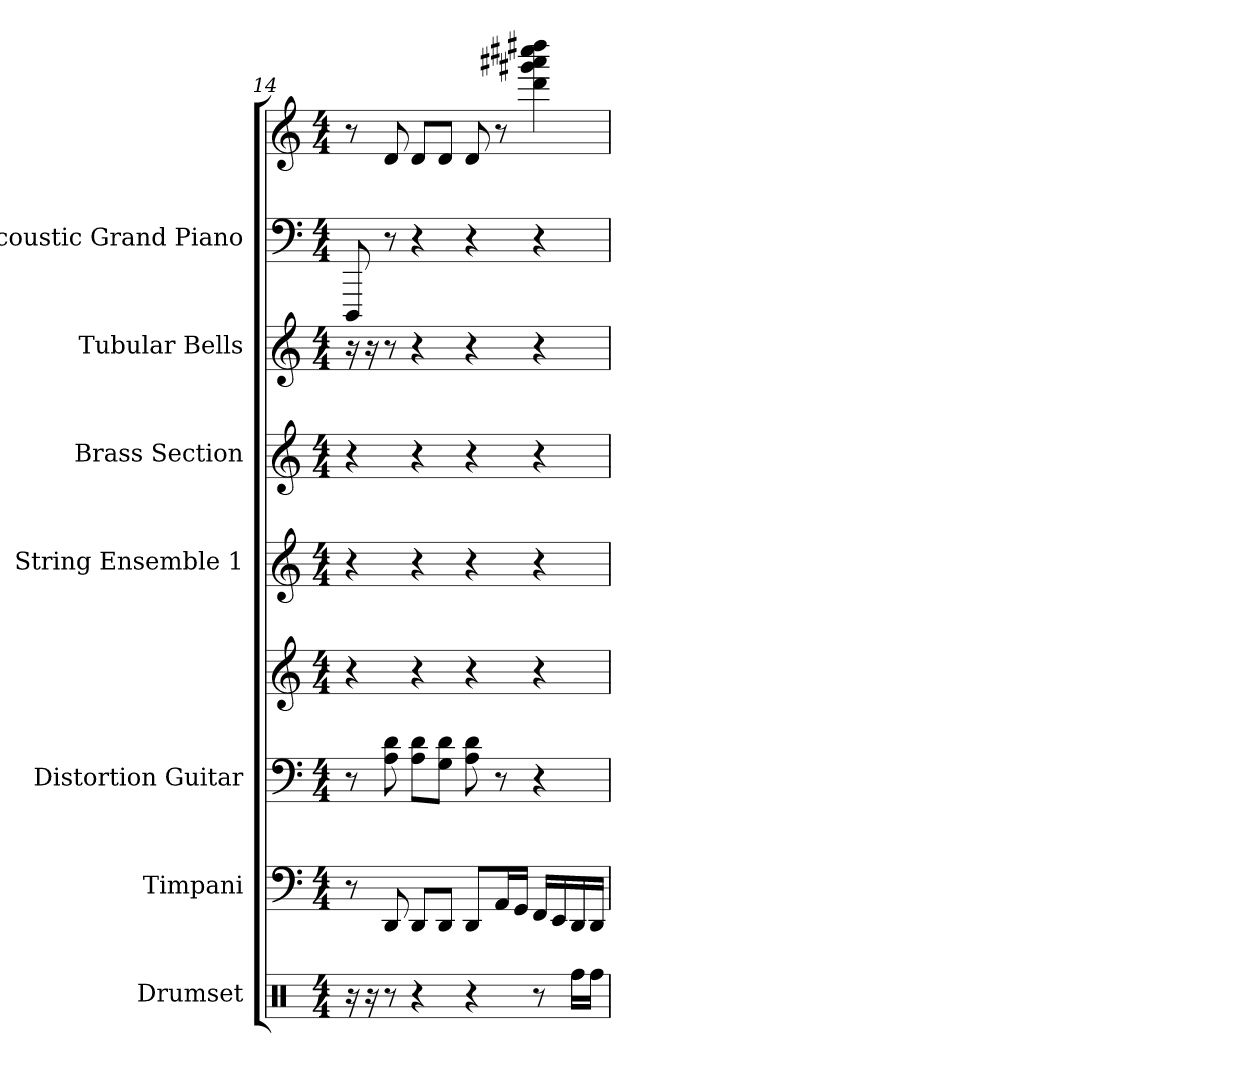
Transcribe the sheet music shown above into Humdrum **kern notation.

**kern	**kern	**kern	**kern	**kern	**kern	**kern	**kern	**kern
*part7	*part6	*part5	*part5	*part4	*part3	*part2	*part1	*part1
*staff9	*staff8	*staff7	*staff6	*staff5	*staff4	*staff3	*staff2	*staff1
*I"Drumset	*I"Timpani	*I"Distortion Guitar	*	*I"String Ensemble 1	*I"Brass Section	*I"Tubular Bells	*I"Acoustic Grand Piano	*
*I'Drs.	*I'Timp	*	*	*I'Str	*I'Brs	*I'Tbells	*I'Pno	*
*clefX	*clefF4	*clefF4	*clefG2	*clefG2	*clefG2	*clefG2	*clefF4	*clefG2
*k[]	*k[]	*k[]	*k[]	*k[]	*k[]	*k[]	*k[]	*k[]
*M4/4	*M4/4	*M4/4	*M4/4	*M4/4	*M4/4	*M4/4	*M4/4	*M4/4
=14	=14	=14	=14	=14	=14	=14	=14	=14
16r	8r	8r	4r	4r	4r	16r	8DDD	8r
16r	.	.	.	.	.	16r	.	.
8r	8DD	8A 8d	.	.	.	8r	8r	8d
4r	8DDL	8d 8AL	4r	4r	4r	4r	4r	8dL
.	8DDJ	8d 8GJ	.	.	.	.	.	8dJ
4r	8DDL	8d 8A	4r	4r	4r	4r	4r	8d
.	16AAL	8r	.	.	.	.	.	8r
.	16GGJJ	.	.	.	.	.	.	.
8r	16FFLL	4r	4r	4r	4r	4r	4r	4ddd 4ggg#X 4cccc#X 4aaa#X 4dddd#X
.	16EE	.	.	.	.	.	.	.
16RffLL	16DD	.	.	.	.	.	.	.
16RffJJ	16DDJJ	.	.	.	.	.	.	.
=	=	=	=	=	=	=	=	=
*-	*-	*-	*-	*-	*-	*-	*-	*-
